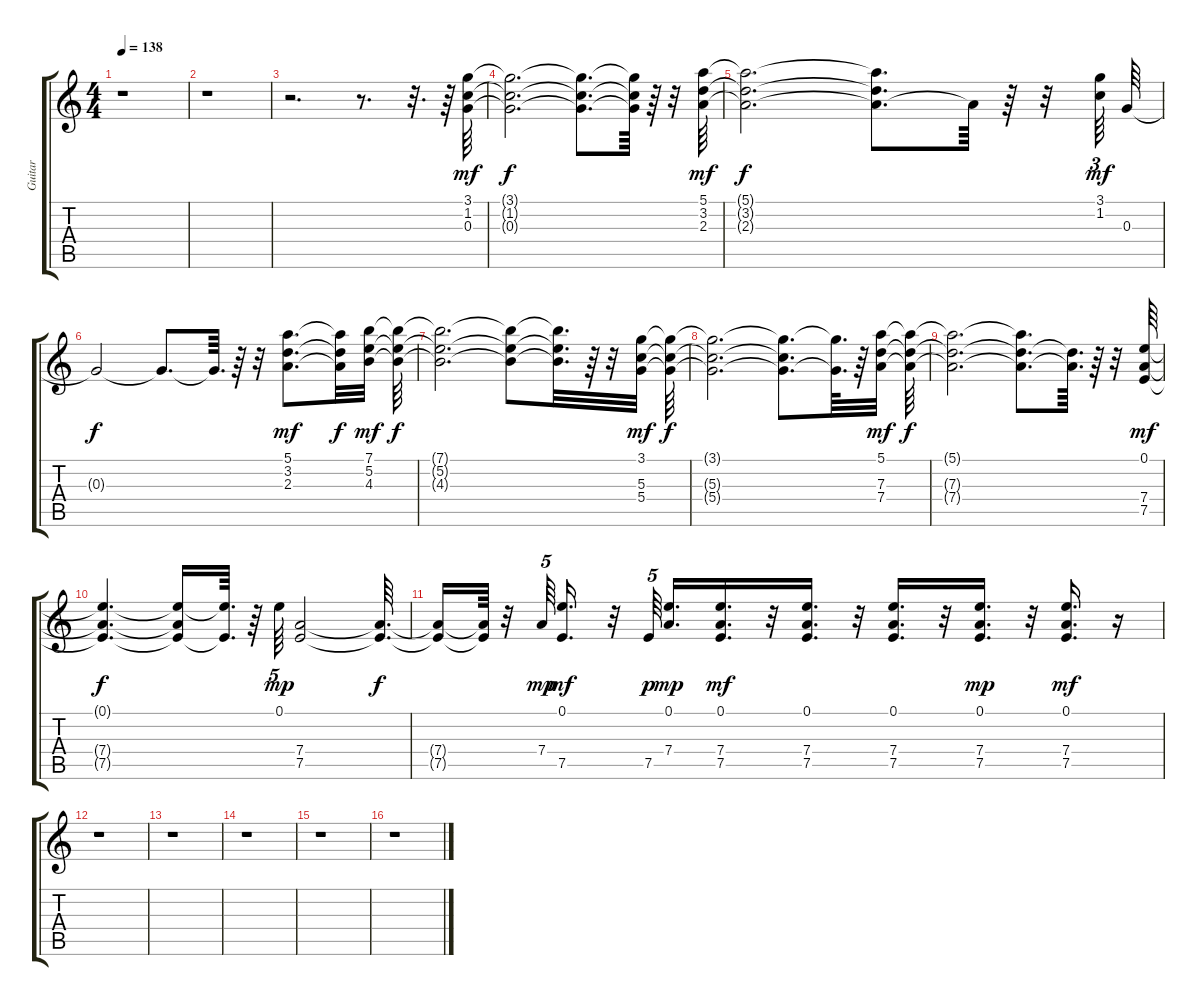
\track ("Guitar" "Guitar") {instrument distortionguitar}
\staff {score tabs}
\tuning (E4 B3 G3 D3 A2 E2) {hide}
\ts (4 4)
\tempo 138
\clef g2
\ks c
r.1{dy mf} |
r.1 |
r.2{d} r.8{d} r.32{d} r.64 (3.1 1.2 0.3).64{volume 10} |
(3.1{t} 1.2{t} 0.3{t}).2{d dy f} (3.1{t} 1.2{t} 0.3{t}).8{d} (3.1{t} 1.2{t} 0.3{t}).64 r.64 r.32 (5.1 3.2 2.3).64{dy mf} |
(5.1{t} 3.2{t} 2.3{t}).2{d dy f} (5.1{t} 3.2{t} 2.3{t}).8{d} 2.3{t}.64 r.64 r.32 (3.1 1.2).64{tu (3 2) dy mf} 0.3.64 |
0.3{t}.2{dy f} 0.3{t}.8{d} 0.3{t}.64{d} r.64 r.32 (5.1 3.2 2.3).8{d dy mf} (5.1{t} 3.2{t} 2.3{t}).32{dy f} (7.1 5.2 4.3).32{dy mf} (7.1{t} 5.2{t} 4.3{t}).64{dy f} |
(7.1{t} 5.2{t} 4.3{t}).2{d} (7.1{t} 5.2{t} 4.3{t}).8 (7.1{t} 5.2{t} 4.3{t}).32{d} r.64 r.32 (3.1 5.3 5.4).32{dy mf} (3.1{t} 5.3{t} 5.4{t}).64{dy f} |
(3.1{t} 5.3{t} 5.4{t}).2{d} (3.1{t} 5.3{t} 5.4{t}).8{d} (3.1{t} 5.4{t}).64{d} r.64 (5.1 7.3 7.4).32{dy mf} (5.1{t} 7.3{t} 7.4{t}).64{dy f} |
(5.1{t} 7.3{t} 7.4{t}).2{d} (5.1{t} 7.3{t} 7.4{t}).8{d} (7.3{t} 7.4{t}).64{d} r.64 r.32 (0.1 7.4 7.5).64{dy mf} |
(0.1{t} 7.4{t} 7.5{t}).4{d dy f} (0.1{t} 7.4{t} 7.5{t}).16 (0.1{t} 7.5{t}).64{d} r.64 0.1.64{tu (5 4) dy mp} (7.4 7.5).2 (7.4{t} 7.5{t}).64{d dy f} |
(7.4{t} 7.5{t}).16 (7.4{t} 7.5{t}).64 r.32 7.4.64{tu (5 4) dy mp} (0.1 7.5).16{d dy mf} r.32 7.5.64{tu (5 4) dy p} (0.1 7.4).16{d dy mp} (0.1 7.4 7.5).16{d dy mf} r.32 (0.1 7.4 7.5).16{d} r.32 (0.1 7.4 7.5).16{d} r.32 (0.1 7.4 7.5).16{d dy mp} r.32 (0.1 7.4 7.5).16{d dy mf} r.16 |
r.1 |
r.1 |
r.1 |
r.1 |
r.1
